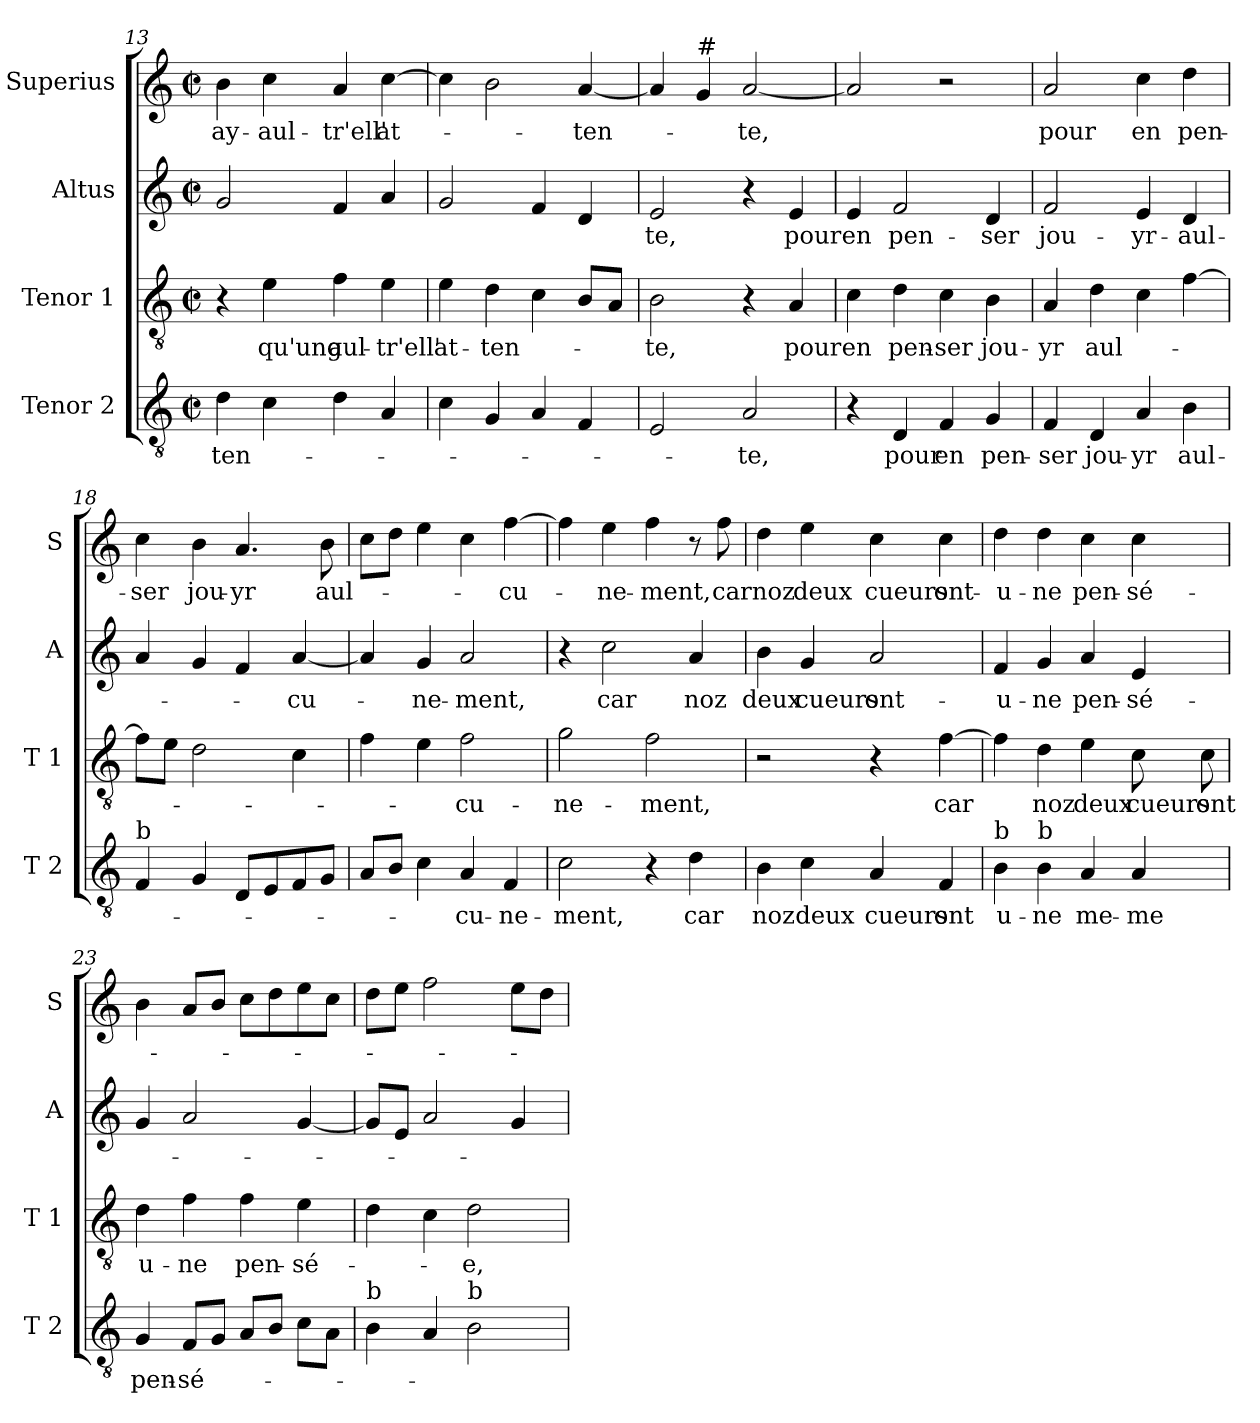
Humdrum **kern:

**kern	**text	**kern	**text	**kern	**text	**kern	**text
*part4	*part4	*part3	*part3	*part2	*part2	*part1	*part1
*staff4	*staff4	*staff3	*staff3	*staff2	*staff2	*staff1	*staff1
*I"Tenor 2	*	*I"Tenor 1	*	*I"Altus	*	*I"Superius	*
*I'T 2	*	*I'T 1	*	*I'A	*	*I'S	*
*clefGv2	*	*clefGv2	*	*clefG2	*	*clefG2	*
*k[]	*	*k[]	*	*k[]	*	*k[]	*
*C:	*	*C:	*	*C:	*	*C:	*
*M2/2	*	*M2/2	*	*M2/2	*	*M2/2	*
*met(c|)	*	*met(c|)	*	*met(c|)	*	*met(c|)	*
=13	=13	=13	=13	=13	=13	=13	=13
4d\	-ten-	4r	.	2g/	.	4b\	ay-
4c\	.	4e\	qu'ung	.	.	4cc\	-aul-
4d\	.	4f\	aul-	4f/	.	4a/	-tr'ell'
4A/	.	4e\	-tr'ell'	4a/	.	[4cc\	at-
=14	=14	=14	=14	=14	=14	=14	=14
4c\	.	4e\	at-	2g/	.	4cc\]	.
4G/	.	4d\	-ten-	.	.	2b\	.
4A/	.	4c\	.	4f/	.	.	.
4F/	.	8B/L	.	4d/	.	[4a/	-ten-
.	.	8A/J	.	.	.	.	.
=15	=15	=15	=15	=15	=15	=15	=15
2E/	.	2B\	-te,	2e/	-te,	4a/]	.
!	!	!	!	!	!	!LO:TX:a:t=#	!
.	.	.	.	.	.	4g/	.
2A/	-te,	4r	.	4r	.	[2a/	-te,
.	.	4A/	pour	4e/	pour	.	.
!!LO:PB:g=z
=16	=16	=16	=16	=16	=16	=16	=16
4r	.	4c\	en	4e/	en	2a/]	.
4D/	pour	4d\	pen-	2f/	pen-	.	.
4F/	en	4c\	-ser	.	.	2r	.
4G/	pen-	4B\	jou-	4d/	-ser	.	.
=17	=17	=17	=17	=17	=17	=17	=17
4F/	-ser	4A/	-yr	2f/	jou-	2a/	pour
4D/	jou-	4d\	aul-	.	.	.	.
4A/	-yr	4c\	.	4e/	-yr-	4cc\	en
4B\	aul-	[4f\	.	4d/	-aul-	4dd\	pen-
=18	=18	=18	=18	=18	=18	=18	=18
!LO:TX:a:t=b	!	!	!	!	!	!	!
4F/	.	8f\L]	.	4a/	.	4cc\	-ser
.	.	8e\J	.	.	.	.	.
4G/	.	2d\	.	4g/	.	4b\	jou-
8D/L	.	.	.	4f/	.	4.a/	-yr
8E/	.	.	.	.	.	.	.
8F/	.	4c\	.	[4a/	-cu-	.	.
8G/J	.	.	.	.	.	8b\	aul-
=19	=19	=19	=19	=19	=19	=19	=19
8A/L	.	4f\	.	4a/]	.	8cc\L	.
8B/J	.	.	.	.	.	8dd\J	.
4c\	.	4e\	.	4g/	-ne-	4ee\	.
4A/	-cu-	2f\	-cu-	2a/	-ment,	4cc\	.
4F/	-ne-	.	.	.	.	[4ff\	-cu-
=20	=20	=20	=20	=20	=20	=20	=20
2c\	-ment,	2g\	-ne-	4r	.	4ff\]	.
.	.	.	.	2cc\	car	4ee\	-ne-
4r	.	2f\	-ment,	.	.	4ff\	-ment,
4d\	car	.	.	4a/	noz	8r	.
.	.	.	.	.	.	8ff\	car
!!LO:LB:g=z
=21	=21	=21	=21	=21	=21	=21	=21
4B\	noz	2r	.	4b\	deux	4dd\	noz
4c\	deux	.	.	4g/	cueurs	4ee\	deux
4A/	cueurs	4r	.	2a/	ont-	4cc\	cueurs
4F/	ont	[4f\	car	.	.	4cc\	ont-
=22	=22	=22	=22	=22	=22	=22	=22
!LO:TX:a:t=b	!	!	!	!	!	!	!
4B\	u-	4f\]	.	4f/	-u-	4dd\	-u-
!LO:TX:a:t=b	!	!	!	!	!	!	!
4B\	-ne	4d\	noz	4g/	-ne	4dd\	-ne
4A/	me-	4e\	deux	4a/	pen-	4cc\	pen-
4A/	-me	8c\	cueurs	4e/	-sé-	4cc\	-sé-
.	.	8c\	ont	.	.	.	.
=23	=23	=23	=23	=23	=23	=23	=23
4G/	pen-	4d\	u-	4g/	.	4b\	.
8F/L	-sé-	4f\	-ne	2a/	.	8a/L	.
8G/J	.	.	.	.	.	8b/J	.
8A/L	.	4f\	pen-	.	.	8cc\L	.
8B/J	.	.	.	.	.	8dd\	.
8c\L	.	4e\	-sé-	[4g/	.	8ee\	.
8A\J	.	.	.	.	.	8cc\J	.
=24	=24	=24	=24	=24	=24	=24	=24
!LO:TX:a:t=b	!	!	!	!	!	!	!
4B\	.	4d\	.	8g/L]	.	8dd\L	.
.	.	.	.	8e/J	.	8ee\J	.
4A/	.	4c\	.	2a/	.	2ff\	.
!LO:TX:a:t=b	!	!	!	!	!	!	!
2B\	.	2d\	-e,	.	.	.	.
.	.	.	.	4g/	.	8ee\L	.
.	.	.	.	.	.	8dd\J	.
=	=	=	=	=	=	=	=
*-	*-	*-	*-	*-	*-	*-	*-
